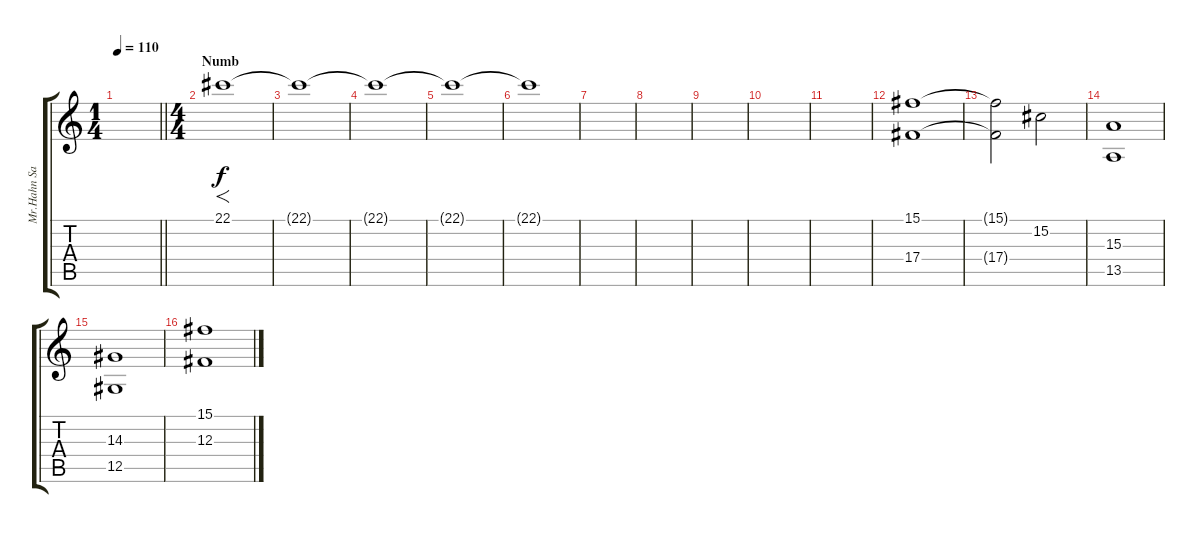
\track ("Mr.Hahn Sampler3" "Mr.Hahn Sa") {instrument lead5charang}
\staff {score tabs}
\tuning (Eb4 Bb3 Gb3 Db3 Ab2 Db2) {hide}
\ts (1 4)
\tempo 110
\clef g2
\barLineRight lightlight
\ks c
|
\ts (4 4)
\section ("" "Numb")
22.1.1{f} |
22.1{t}.1 |
22.1{t}.1 |
22.1{t}.1 |
22.1{t}.1 |
|
|
|
|
|
(15.1 17.4).1{volume 7} |
(15.1{t} 17.4{t}).2 15.2.2 |
(15.3 13.5).1 |
(14.3 12.5).1 |
(15.1 12.3).1{volume 7}
